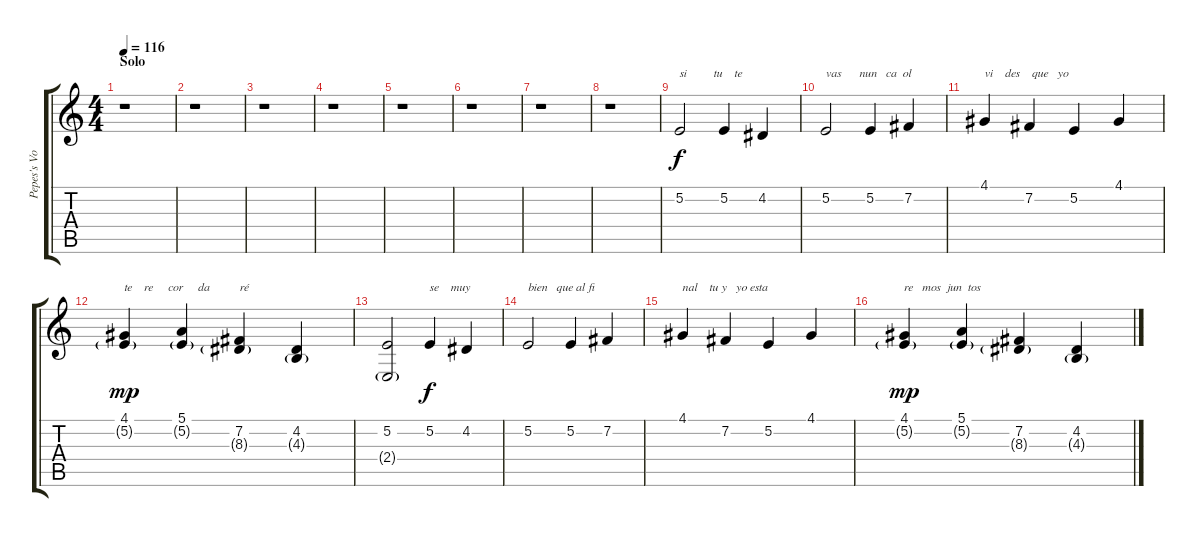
\track ("Pepes's Voice" "Pepes's Vo") {instrument altosax}
\staff {score tabs}
\tuning (E4 B3 G3 D3 A2 E2) {hide}
\ts (4 4)
\section ("" "Solo")
\tempo 116
\clef g2
\ks c
r.1{dy f} |
r.1 |
r.1 |
r.1 |
r.1 |
r.1 |
r.1 |
r.1 |
5.2.2{txt "si         tu    te"} 5.2.4 4.2.4 |
5.2.2{txt "vas      nun   ca  ol"} 5.2.4 7.2.4 |
4.1.4{txt "vi    des    que   yo"} 7.2.4 5.2.4 4.1.4 |
(4.1 5.2{g}).4{txt "te    re     cor     da          ré" dy mp} (5.1 5.2{g}).4 (7.2 8.3{g}).4 (4.2 4.3{g}).4 |
(5.2 2.4{g}).2 5.2.4{txt "se    muy" dy f} 4.2.4 |
5.2.2{txt "bien   que al fi"} 5.2.4 7.2.4 |
4.1.4{txt "nal    tu y   yo esta"} 7.2.4 5.2.4 4.1.4 |
(4.1 5.2{g}).4{txt "re   mos  jun  tos" dy mp} (5.1 5.2{g}).4 (7.2 8.3{g}).4 (4.2 4.3{g}).4
